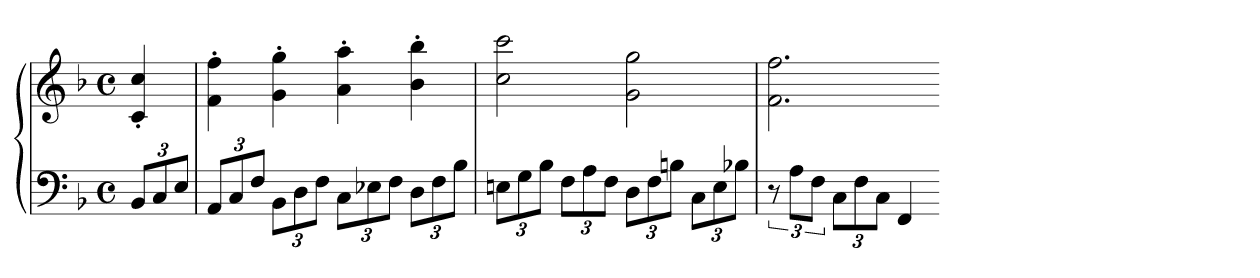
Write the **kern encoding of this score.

**kern	**kern
*part1	*part1
*staff2	*staff1
*clefF4	*clefG2
*k[b-]	*k[b-]
*F:	*F:
*M4/4	*M4/4
*met(c)	*met(c)
=	=
12BB-L	4c' 4cc'
12C	.
12EJ	.
=53	=53
12AAL	4f' 4ff'
12C	.
12FJ	.
12BB-L	4g' 4gg'
12D	.
12FJ	.
12CL	4a' 4aa'
12E-X	.
12FJ	.
12DL	4b-' 4bb-'
12F	.
12B-J	.
=54	=54
12EnL	2cc 2ccc
12G	.
12B-J	.
12FL	.
12A	.
12FJ	.
12DL	2g 2gg
12F	.
12BnJ	.
12CL	.
12E	.
12B-XJ	.
=55	=55
12r	2.f 2.ff
12AL	.
12FJ	.
12CL	.
12F	.
12CJ	.
4FF	.
=-	=-
*-	*-
